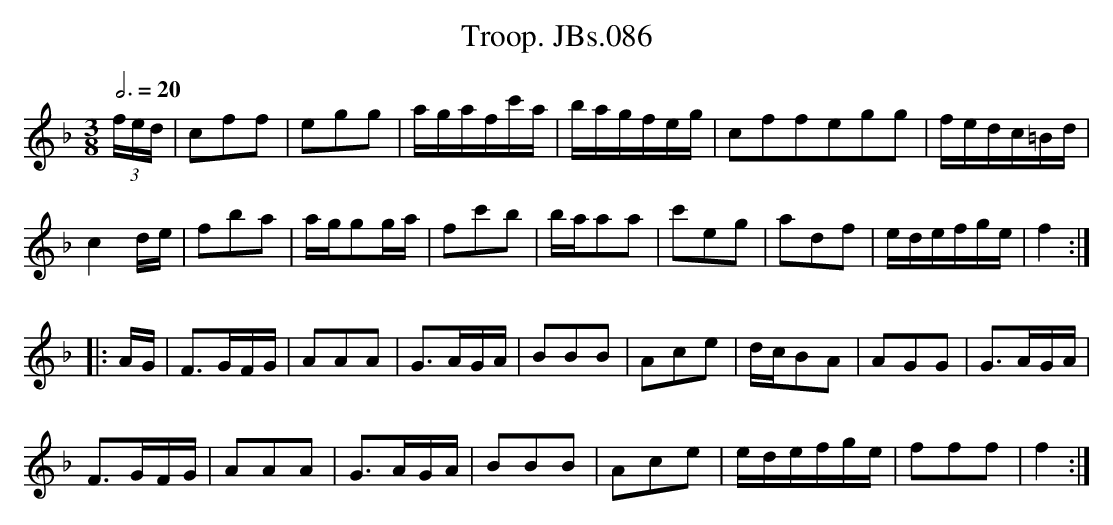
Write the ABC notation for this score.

X:1
T:Troop. JBs.086
M:3/8
L:1/16
Q:3/4=20
K:F
(3fed|c2f2f2|e2g2g2|agafc'a|bagfeg|\
c2f2f2e2g2g2|fedc=Bd|
c4 de|f2b2a2|\
agg2ga|f2c'2b2|baa2a2|c'2e2g2|a2d2f2|edefge|f4:|
|:AG|F3GFG|A2A2A2|G3AGA|B2B2B2|A2c2e2|dcB2A2|\
A2G2G2|G3AGA|
F3GFG|A2A2A2|G3AGA|B2B2B2|A2c2e2|edefge|f2f2f2|f4:|
